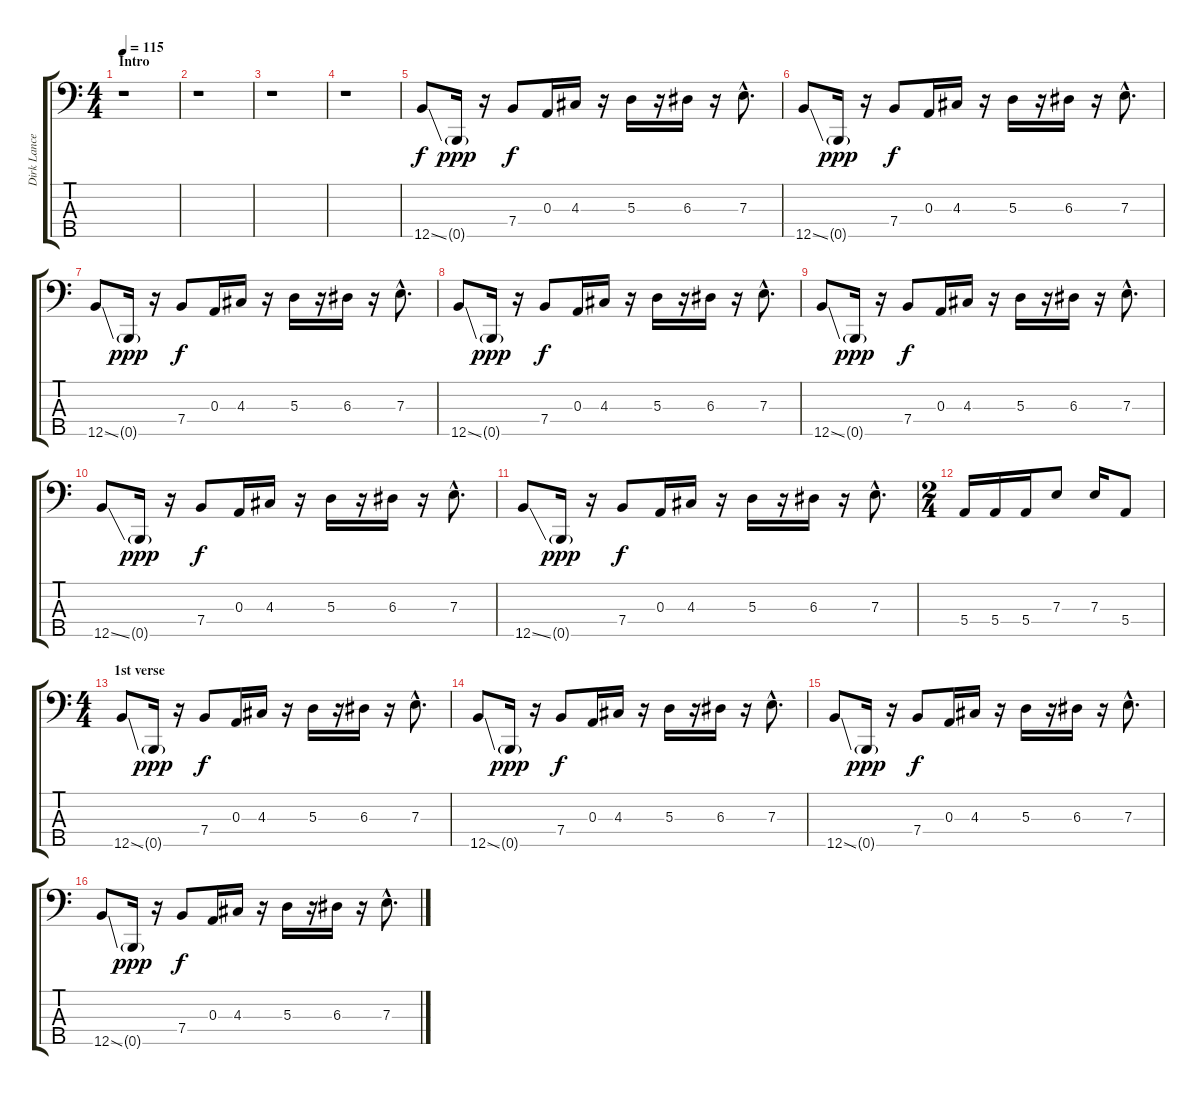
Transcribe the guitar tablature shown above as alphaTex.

\track ("Dirk Lance" "Dirk Lance") {instrument electricbassfinger}
\staff {score tabs}
\tuning (G2 D2 A1 E1 B0) {hide}
\ts (4 4)
\section ("" "Intro")
\tempo 115
\clef f4
\ks c
r.1{dy f instrument electricbassfinger} |
r.1 |
r.1 |
r.1 |
12.5{ss}.8 0.5{g}.16{dy ppp} r.16 7.4.8{dy f} 0.3.16 4.3.16 r.16 5.3.16 r.16 6.3.16 r.16 7.3{hac}.8{d} |
12.5{ss}.8 0.5{g}.16{dy ppp} r.16 7.4.8{dy f} 0.3.16 4.3.16 r.16 5.3.16 r.16 6.3.16 r.16 7.3{hac}.8{d} |
12.5{ss}.8 0.5{g}.16{dy ppp} r.16 7.4.8{dy f} 0.3.16 4.3.16 r.16 5.3.16 r.16 6.3.16 r.16 7.3{hac}.8{d} |
12.5{ss}.8 0.5{g}.16{dy ppp} r.16 7.4.8{dy f} 0.3.16 4.3.16 r.16 5.3.16 r.16 6.3.16 r.16 7.3{hac}.8{d} |
12.5{ss}.8 0.5{g}.16{dy ppp} r.16 7.4.8{dy f} 0.3.16 4.3.16 r.16 5.3.16 r.16 6.3.16 r.16 7.3{hac}.8{d} |
12.5{ss}.8 0.5{g}.16{dy ppp} r.16 7.4.8{dy f} 0.3.16 4.3.16 r.16 5.3.16 r.16 6.3.16 r.16 7.3{hac}.8{d} |
12.5{ss}.8 0.5{g}.16{dy ppp} r.16 7.4.8{dy f} 0.3.16 4.3.16 r.16 5.3.16 r.16 6.3.16 r.16 7.3{hac}.8{d} |
\ts (2 4)
5.4.16 5.4.16 5.4.16 7.3.8 7.3.16 5.4.8 |
\ts (4 4)
\section ("" "1st verse")
12.5{ss}.8 0.5{g}.16{dy ppp} r.16 7.4.8{dy f} 0.3.16 4.3.16 r.16 5.3.16 r.16 6.3.16 r.16 7.3{hac}.8{d} |
12.5{ss}.8 0.5{g}.16{dy ppp} r.16 7.4.8{dy f} 0.3.16 4.3.16 r.16 5.3.16 r.16 6.3.16 r.16 7.3{hac}.8{d} |
12.5{ss}.8 0.5{g}.16{dy ppp} r.16 7.4.8{dy f} 0.3.16 4.3.16 r.16 5.3.16 r.16 6.3.16 r.16 7.3{hac}.8{d} |
12.5{ss}.8 0.5{g}.16{dy ppp} r.16 7.4.8{dy f} 0.3.16 4.3.16 r.16 5.3.16 r.16 6.3.16 r.16 7.3{hac}.8{d}
